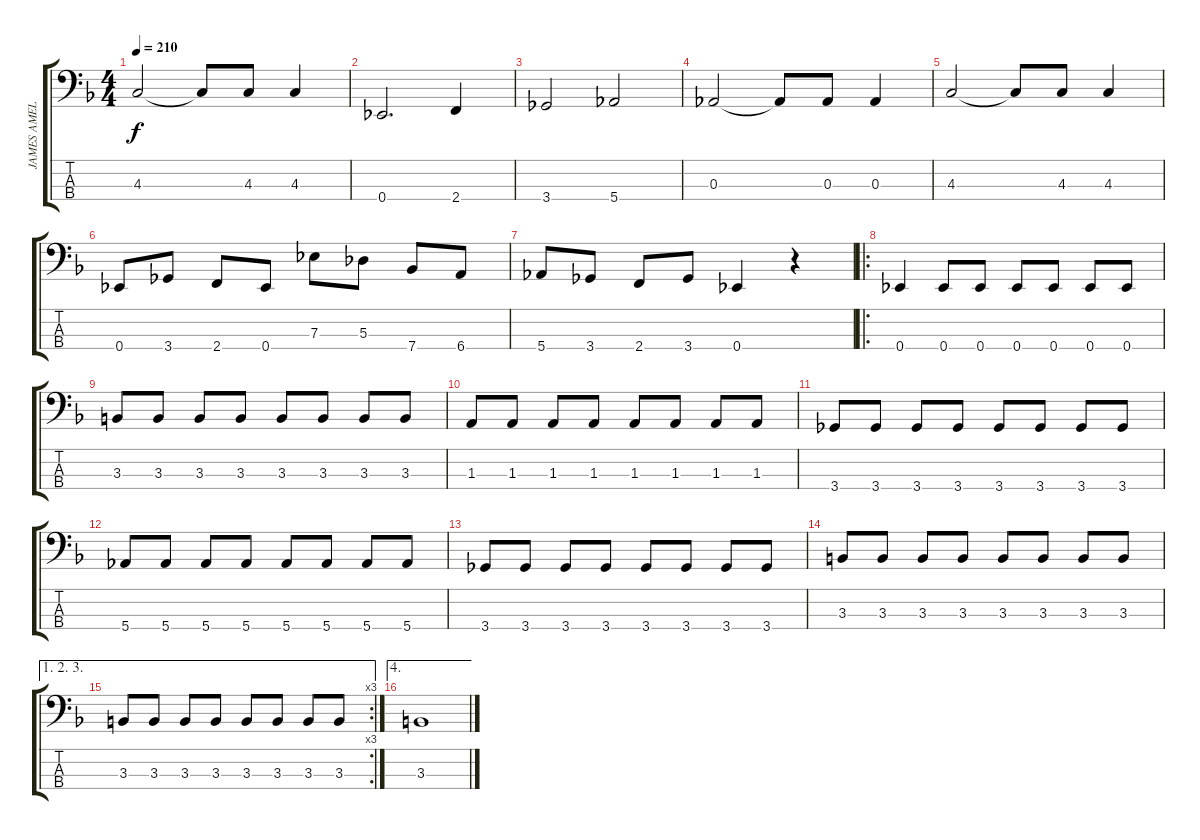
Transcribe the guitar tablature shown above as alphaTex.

\track ("JAMES AMELIO PULLI - BASS" "JAMES AMEL") {instrument electricbassfinger}
\staff {score tabs}
\tuning (Gb2 Db2 Ab1 Eb1) {hide}
\ts (4 4)
\tempo 210
\clef f4
\ks f
4.3.2{dy f} 4.3{t}.8 4.3.8 4.3.4 |
0.4.2{d} 2.4.4 |
3.4.2 5.4.2 |
0.3.2 0.3{t}.8 0.3.8 0.3.4 |
4.3.2 4.3{t}.8 4.3.8 4.3.4 |
0.4.8 3.4.8 2.4.8 0.4.8 7.3.8 5.3.8 7.4.8 6.4.8 |
5.4.8 3.4.8 2.4.8 3.4.8 0.4.4 r.4 |
\ro
0.4.4 0.4.8 0.4.8 0.4.8 0.4.8 0.4.8 0.4.8 |
3.3.8 3.3.8 3.3.8 3.3.8 3.3.8 3.3.8 3.3.8 3.3.8 |
1.3.8 1.3.8 1.3.8 1.3.8 1.3.8 1.3.8 1.3.8 1.3.8 |
3.4.8 3.4.8 3.4.8 3.4.8 3.4.8 3.4.8 3.4.8 3.4.8 |
5.4.8 5.4.8 5.4.8 5.4.8 5.4.8 5.4.8 5.4.8 5.4.8 |
3.4.8 3.4.8 3.4.8 3.4.8 3.4.8 3.4.8 3.4.8 3.4.8 |
3.3.8 3.3.8 3.3.8 3.3.8 3.3.8 3.3.8 3.3.8 3.3.8 |
\ae (1 2 3)
\rc 3
3.3.8 3.3.8 3.3.8 3.3.8 3.3.8 3.3.8 3.3.8 3.3.8 |
\ae 4
3.3.1
